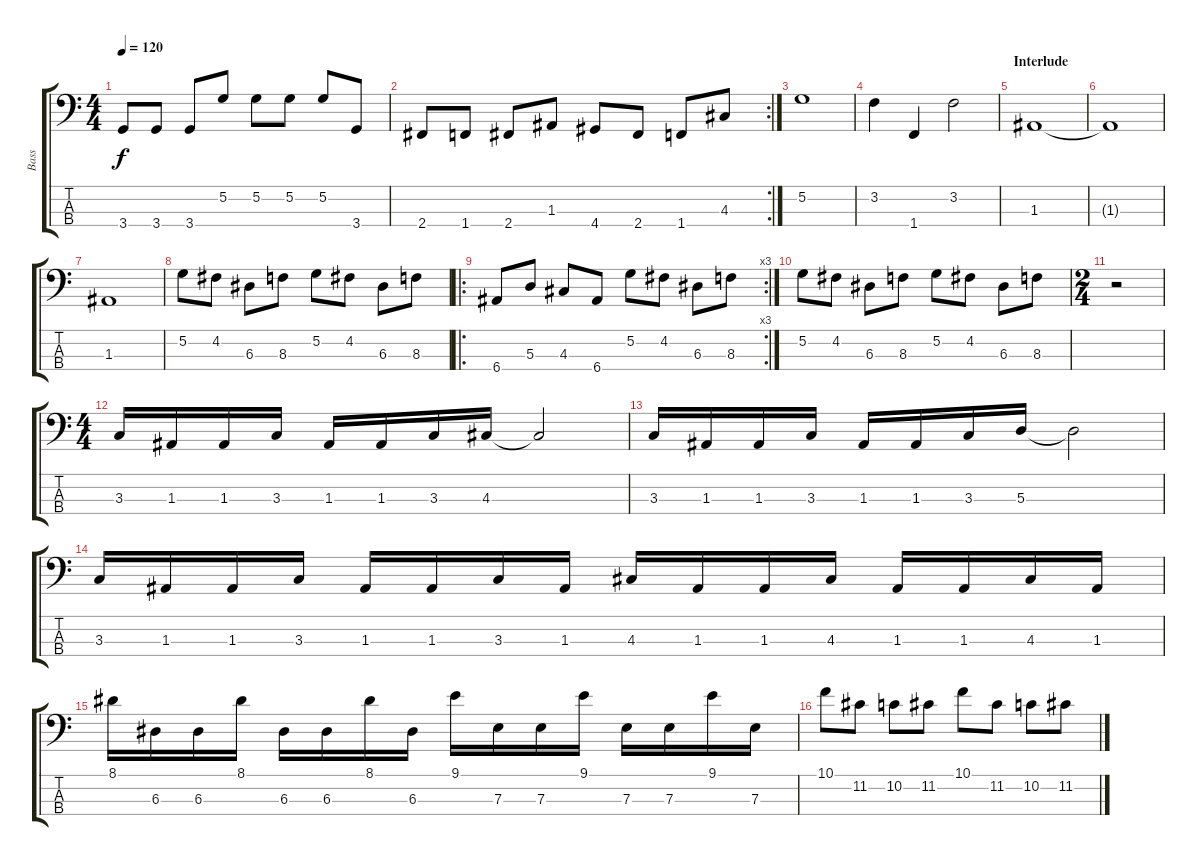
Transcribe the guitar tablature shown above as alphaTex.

\track ("Bass" "Bass") {instrument electricbasspick}
\staff {score tabs}
\tuning (G2 D2 A1 E1) {hide}
\ts (4 4)
\tempo 120
\clef f4
\ks c
3.4.8{dy f} 3.4.8 3.4.8 5.2.8 5.2.8 5.2.8 5.2.8 3.4.8 |
\rc 2
2.4.8 1.4.8 2.4.8 1.3.8 4.4.8 2.4.8 1.4.8 4.3.8 |
5.2.1 |
3.2.4 1.4.4 3.2.2 |
\section ("" "Interlude")
1.3.1 |
1.3{t}.1 |
1.3.1 |
5.2.8 4.2.8 6.3.8 8.3.8 5.2.8 4.2.8 6.3.8 8.3.8 |
\ro
\rc 3
6.4.8 5.3.8 4.3.8 6.4.8 5.2.8 4.2.8 6.3.8 8.3.8 |
5.2.8 4.2.8 6.3.8 8.3.8 5.2.8 4.2.8 6.3.8 8.3.8 |
\ts (2 4)
r.2 |
\ts (4 4)
3.3.16 1.3.16 1.3.16 3.3.16 1.3.16 1.3.16 3.3.16 4.3.16 4.3{t}.2 |
3.3.16 1.3.16 1.3.16 3.3.16 1.3.16 1.3.16 3.3.16 5.3.16 5.3{t}.2 |
3.3.16 1.3.16 1.3.16 3.3.16 1.3.16 1.3.16 3.3.16 1.3.16 4.3.16 1.3.16 1.3.16 4.3.16 1.3.16 1.3.16 4.3.16 1.3.16 |
8.1.16 6.3.16 6.3.16 8.1.16 6.3.16 6.3.16 8.1.16 6.3.16 9.1.16 7.3.16 7.3.16 9.1.16 7.3.16 7.3.16 9.1.16 7.3.16 |
10.1.8 11.2.8 10.2.8 11.2.8 10.1.8 11.2.8 10.2.8 11.2.8
